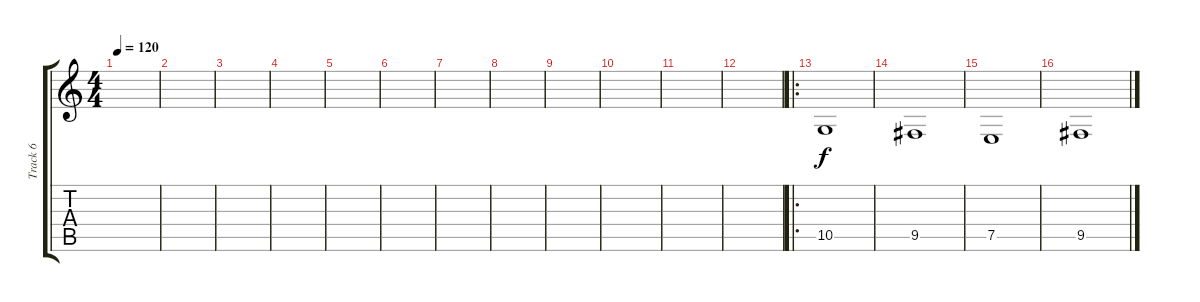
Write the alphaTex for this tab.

\track ("Track 6" "Track 6") {instrument stringensemble1}
\staff {score tabs}
\tuning (E4 B3 G3 D3 A2 E2) {hide}
\ts (4 4)
\tempo 120
\clef g2
\ks c
|
|
|
|
|
|
|
|
|
|
|
|
\ro
10.5.1 |
9.5.1 |
7.5.1 |
9.5.1
